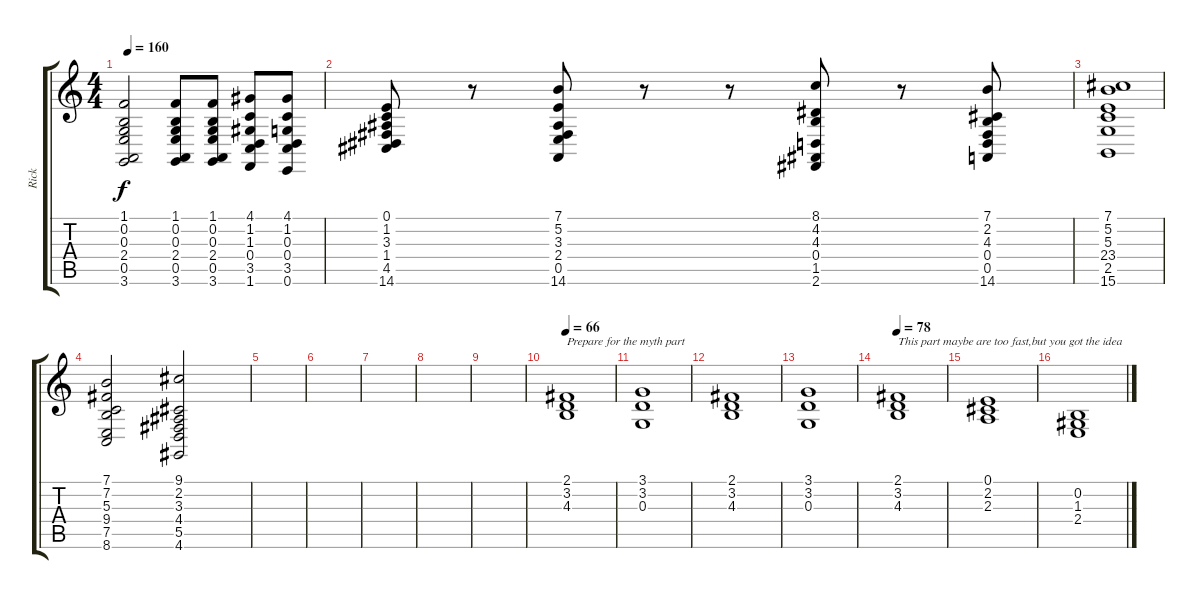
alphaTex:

\track ("Rick" "Rick") {instrument synthstrings1}
\staff {score tabs}
\tuning (E4 B3 G3 D3 A2 E2) {hide}
\ts (4 4)
\tempo 160
\clef g2
\ks c
(1.1 0.2 0.3 2.4 0.5 3.6).2{dy f} (1.1 0.2 0.3 2.4 0.5 3.6).8 (1.1 0.2 0.3 2.4 0.5 3.6).8 (4.1 1.2 1.3 0.4 3.5 1.6).8 (4.1 1.2 0.3 0.4 3.5 0.6).8 |
(0.1 1.2 3.3 1.4 4.5 14.6).8 r.8 (7.1 5.2 3.3 2.4 0.5 14.6).8 r.8 r.8 (8.1 4.2 4.3 0.4 1.5 2.6).8 r.8 (7.1 2.2 4.3 0.4 0.5 14.6).8 |
(7.1 5.2 5.3 23.4 2.5 15.6).1 |
(7.1 7.2 5.3 9.4 7.5 8.6).2 (9.1 2.2 3.3 4.4 5.5 4.6).2 |
|
|
|
|
|
\tempo 66
(2.1 3.2 4.3).1{txt "Prepare for the myth part" instrument synthstrings1} |
(3.1 3.2 0.3).1 |
(2.1 3.2 4.3).1 |
(3.1 3.2 0.3).1 |
\tempo 78
(2.1 3.2 4.3).1{txt "This part maybe are too fast,but you got the idea" instrument drawbarorgan} |
(0.1 2.2 2.3).1 |
(0.2 1.3 2.4).1
